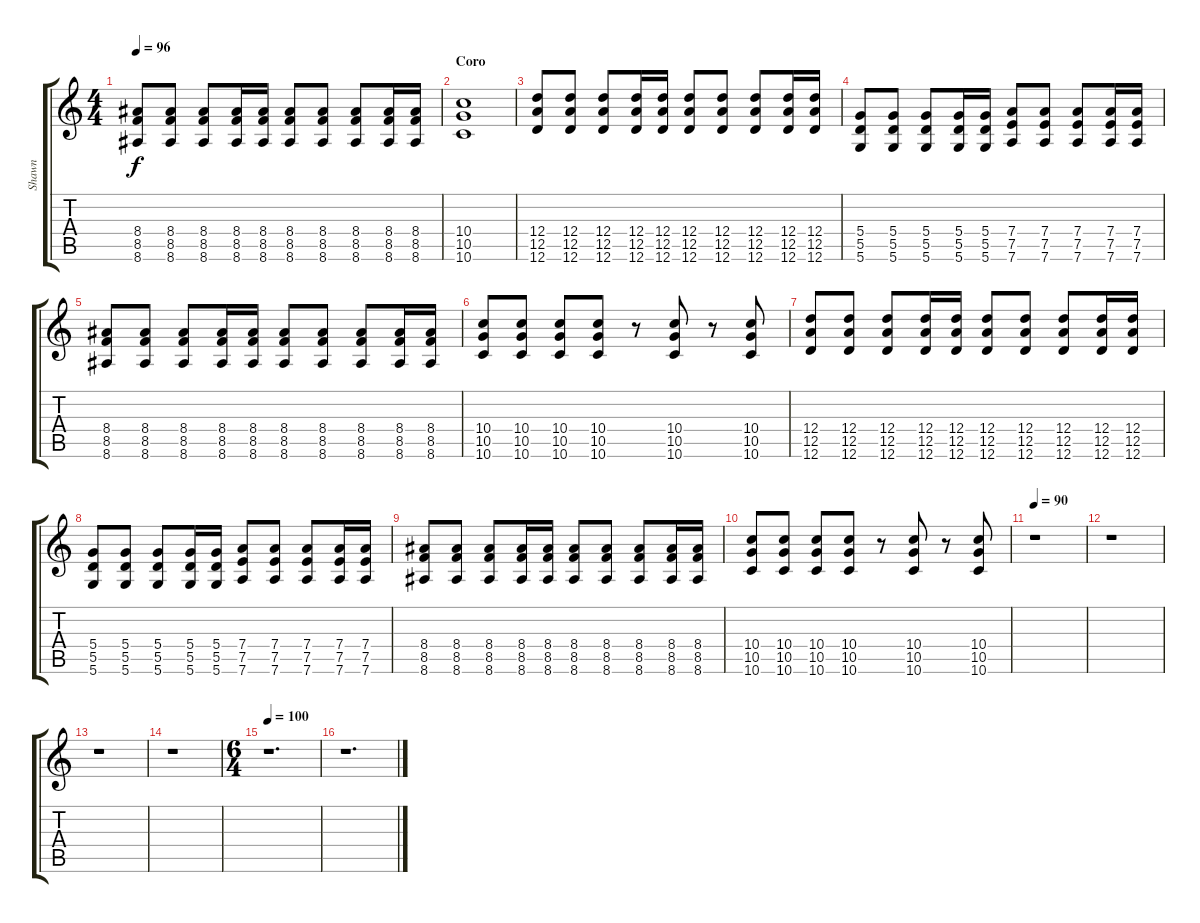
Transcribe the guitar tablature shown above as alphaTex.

\track ("Shawn" "Shawn") {instrument distortionguitar}
\staff {score tabs}
\tuning (E4 B3 G3 D3 A2 D2) {hide}
\ts (4 4)
\tempo 96
\clef g2
\ks c
(8.4 8.5 8.6).8{dy f} (8.4 8.5 8.6).8 (8.4 8.5 8.6).8 (8.4 8.5 8.6).16 (8.4 8.5 8.6).16 (8.4 8.5 8.6).8 (8.4 8.5 8.6).8 (8.4 8.5 8.6).8 (8.4 8.5 8.6).16 (8.4 8.5 8.6).16 |
\section ("" "Coro")
(10.4 10.5 10.6).1 |
(12.4 12.5 12.6).8 (12.4 12.5 12.6).8 (12.4 12.5 12.6).8 (12.4 12.5 12.6).16 (12.4 12.5 12.6).16 (12.4 12.5 12.6).8 (12.4 12.5 12.6).8 (12.4 12.5 12.6).8 (12.4 12.5 12.6).16 (12.4 12.5 12.6).16 |
(5.4 5.5 5.6).8 (5.4 5.5 5.6).8 (5.4 5.5 5.6).8 (5.4 5.5 5.6).16 (5.4 5.5 5.6).16 (7.4 7.5 7.6).8 (7.4 7.5 7.6).8 (7.4 7.5 7.6).8 (7.4 7.5 7.6).16 (7.4 7.5 7.6).16 |
(8.4 8.5 8.6).8 (8.4 8.5 8.6).8 (8.4 8.5 8.6).8 (8.4 8.5 8.6).16 (8.4 8.5 8.6).16 (8.4 8.5 8.6).8 (8.4 8.5 8.6).8 (8.4 8.5 8.6).8 (8.4 8.5 8.6).16 (8.4 8.5 8.6).16 |
(10.4 10.5 10.6).8 (10.4 10.5 10.6).8 (10.4 10.5 10.6).8 (10.4 10.5 10.6).8 r.8 (10.4 10.5 10.6).8 r.8 (10.4 10.5 10.6).8 |
(12.4 12.5 12.6).8 (12.4 12.5 12.6).8 (12.4 12.5 12.6).8 (12.4 12.5 12.6).16 (12.4 12.5 12.6).16 (12.4 12.5 12.6).8 (12.4 12.5 12.6).8 (12.4 12.5 12.6).8 (12.4 12.5 12.6).16 (12.4 12.5 12.6).16 |
(5.4 5.5 5.6).8 (5.4 5.5 5.6).8 (5.4 5.5 5.6).8 (5.4 5.5 5.6).16 (5.4 5.5 5.6).16 (7.4 7.5 7.6).8 (7.4 7.5 7.6).8 (7.4 7.5 7.6).8 (7.4 7.5 7.6).16 (7.4 7.5 7.6).16 |
(8.4 8.5 8.6).8 (8.4 8.5 8.6).8 (8.4 8.5 8.6).8 (8.4 8.5 8.6).16 (8.4 8.5 8.6).16 (8.4 8.5 8.6).8 (8.4 8.5 8.6).8 (8.4 8.5 8.6).8 (8.4 8.5 8.6).16 (8.4 8.5 8.6).16 |
(10.4 10.5 10.6).8 (10.4 10.5 10.6).8 (10.4 10.5 10.6).8 (10.4 10.5 10.6).8 r.8 (10.4 10.5 10.6).8 r.8 (10.4 10.5 10.6).8 |
\tempo 90
r.1 |
r.1 |
r.1 |
r.1 |
\ts (6 4)
\tempo 100
r.1{d} |
r.1{d}
